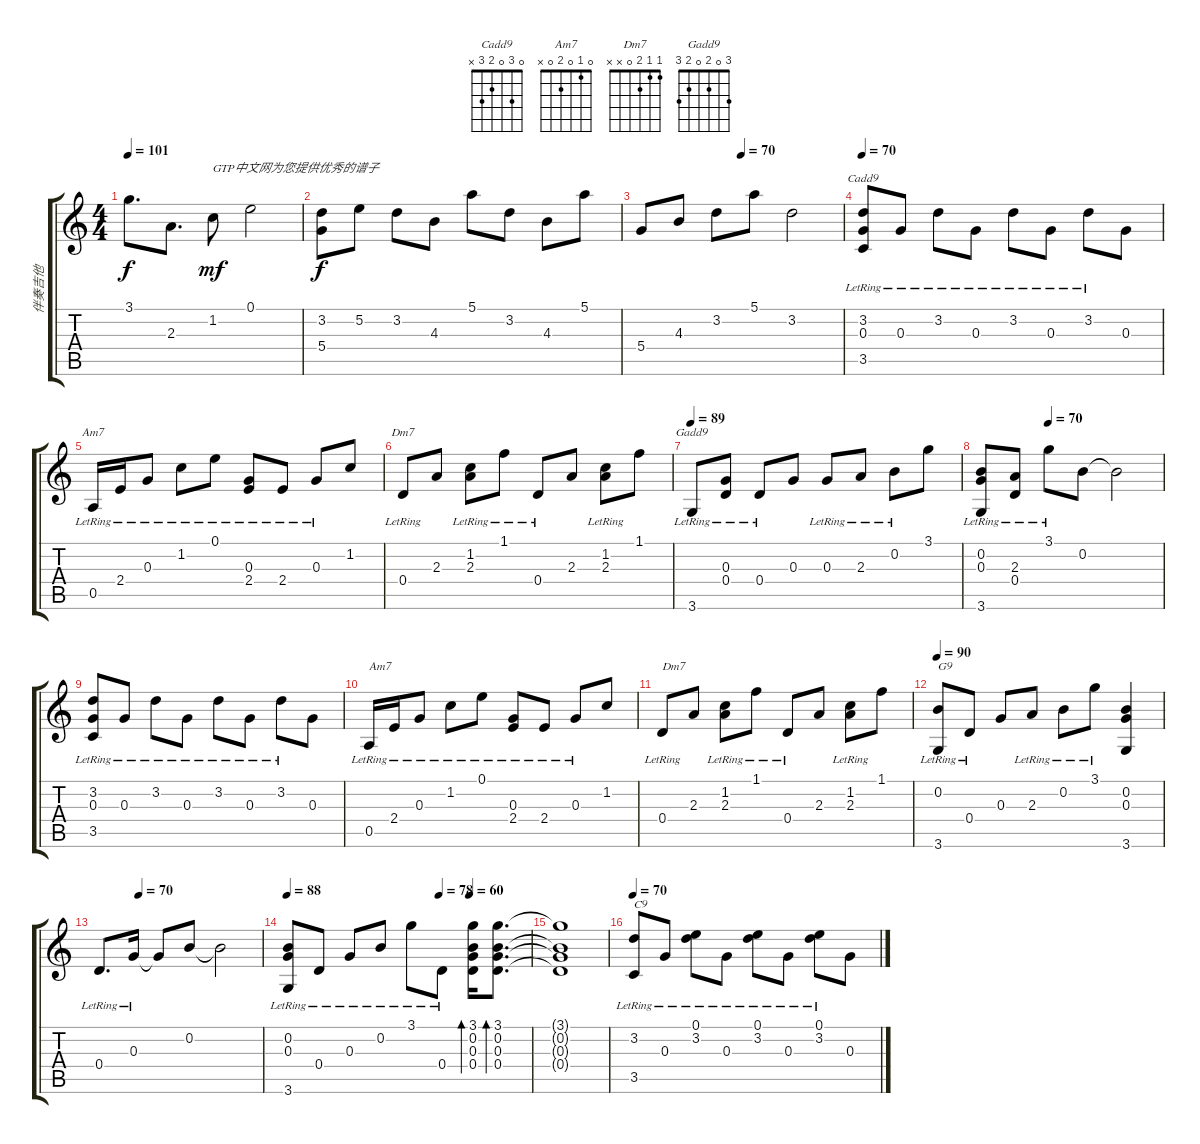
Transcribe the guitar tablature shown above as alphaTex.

\track ("伴奏吉他" "伴奏吉他") {instrument acousticguitarsteel}
\staff {score tabs}
\tuning (E4 B3 G3 D3 A2 E2) {hide}
\chord ("Cadd9" 0 3 0 2 3 x)
\chord ("Am7" 0 1 0 2 0 x)
\chord ("Dm7" 1 1 2 0 x x)
\chord ("Gadd9" 3 0 2 0 2 3)
\ts (4 4)
\tempo 101
\clef g2
\ks c
3.1.8{d dy f} 2.3.8{d} 1.2.8{txt "GTP中文网为您提供优秀的谱子" dy mf} 0.1.2 |
(3.2 5.4).8{dy f} 5.2.8 3.2.8 4.3.8 5.1.8 3.2.8 4.3.8 5.1.8 |
\tempo (70 0.5)
5.4.8 4.3.8 3.2.8 5.1.8 3.2.2 |
\tempo 70
(3.2{lr} 0.3{lr} 3.5{lr}).8{ch "Cadd9"} 0.3{lr}.8 3.2{lr}.8 0.3{lr}.8 3.2{lr}.8 0.3{lr}.8 3.2{lr}.8 0.3.8 |
0.5{lr}.16{ch "Am7"} 2.4{lr}.16 0.3{lr}.8 1.2{lr}.8 0.1{lr}.8 (0.3{lr} 2.4).8 2.4{lr}.8 0.3{lr}.8 1.2.8 |
0.4{lr}.8{ch "Dm7"} 2.3.8 (1.2{lr} 2.3{lr}).8 1.1{lr}.8 0.4{lr}.8 2.3.8 (1.2{lr} 2.3).8 1.1.8 |
\tempo 89
3.6{lr}.8{ch "Gadd9"} (0.3{lr} 0.4).8 0.4{lr}.8 0.3.8 0.3{lr}.8 2.3{lr}.8 0.2{lr}.8 3.1.8 |
\tempo (70 0.375)
(0.2{lr} 0.3 3.6{lr}).8 (2.3{lr} 0.4{lr}).8 3.1{lr}.8 0.2.8 0.2{t}.2 |
(3.2{lr} 0.3 3.5{lr}).8 0.3{lr}.8 3.2{lr}.8 0.3{lr}.8 3.2{lr}.8 0.3{lr}.8 3.2{lr}.8 0.3.8 |
0.5{lr}.16{txt "Am7"} 2.4{lr}.16 0.3{lr}.8 1.2{lr}.8 0.1{lr}.8 (0.3{lr} 2.4).8 2.4{lr}.8 0.3{lr}.8 1.2.8 |
0.4{lr}.8{txt "Dm7"} 2.3.8 (1.2{lr} 2.3{lr}).8 1.1{lr}.8 0.4{lr}.8 2.3.8 (1.2{lr} 2.3{lr}).8 1.1.8 |
\tempo 90
(0.2{lr} 3.6{lr}).8{txt "G9"} 0.4{lr}.8 0.3.8 2.3{lr}.8 0.2{lr}.8 3.1{lr}.8 (0.2 0.3 3.6).4 |
\tempo (70 0.25)
0.4{lr}.8{d} 0.3{lr}.16 0.3{t}.8 0.2.8 0.2{t}.2 |
\tempo 88
\tempo (78 0.625)
\tempo (60 0.75)
(0.2{lr} 0.3{lr} 3.6{lr}).8 0.4{lr}.8 0.3{lr}.8 0.2{lr}.8 3.1{lr}.8 0.4{lr}.8 (3.1 0.2 0.3 0.4).16{bd 120} (3.1 0.2 0.3 0.4).8{d bd 120} |
(3.1{t} 0.2{t} 0.3{t} 0.4{t}).1 |
\tempo 70
(3.2{lr} 3.5{lr}).8{txt "C9"} 0.3{lr}.8 (0.1{lr} 3.2{lr}).8 0.3{lr}.8 (0.1{lr} 3.2{lr}).8 0.3{lr}.8 (0.1{lr} 3.2{lr}).8 0.3.8
